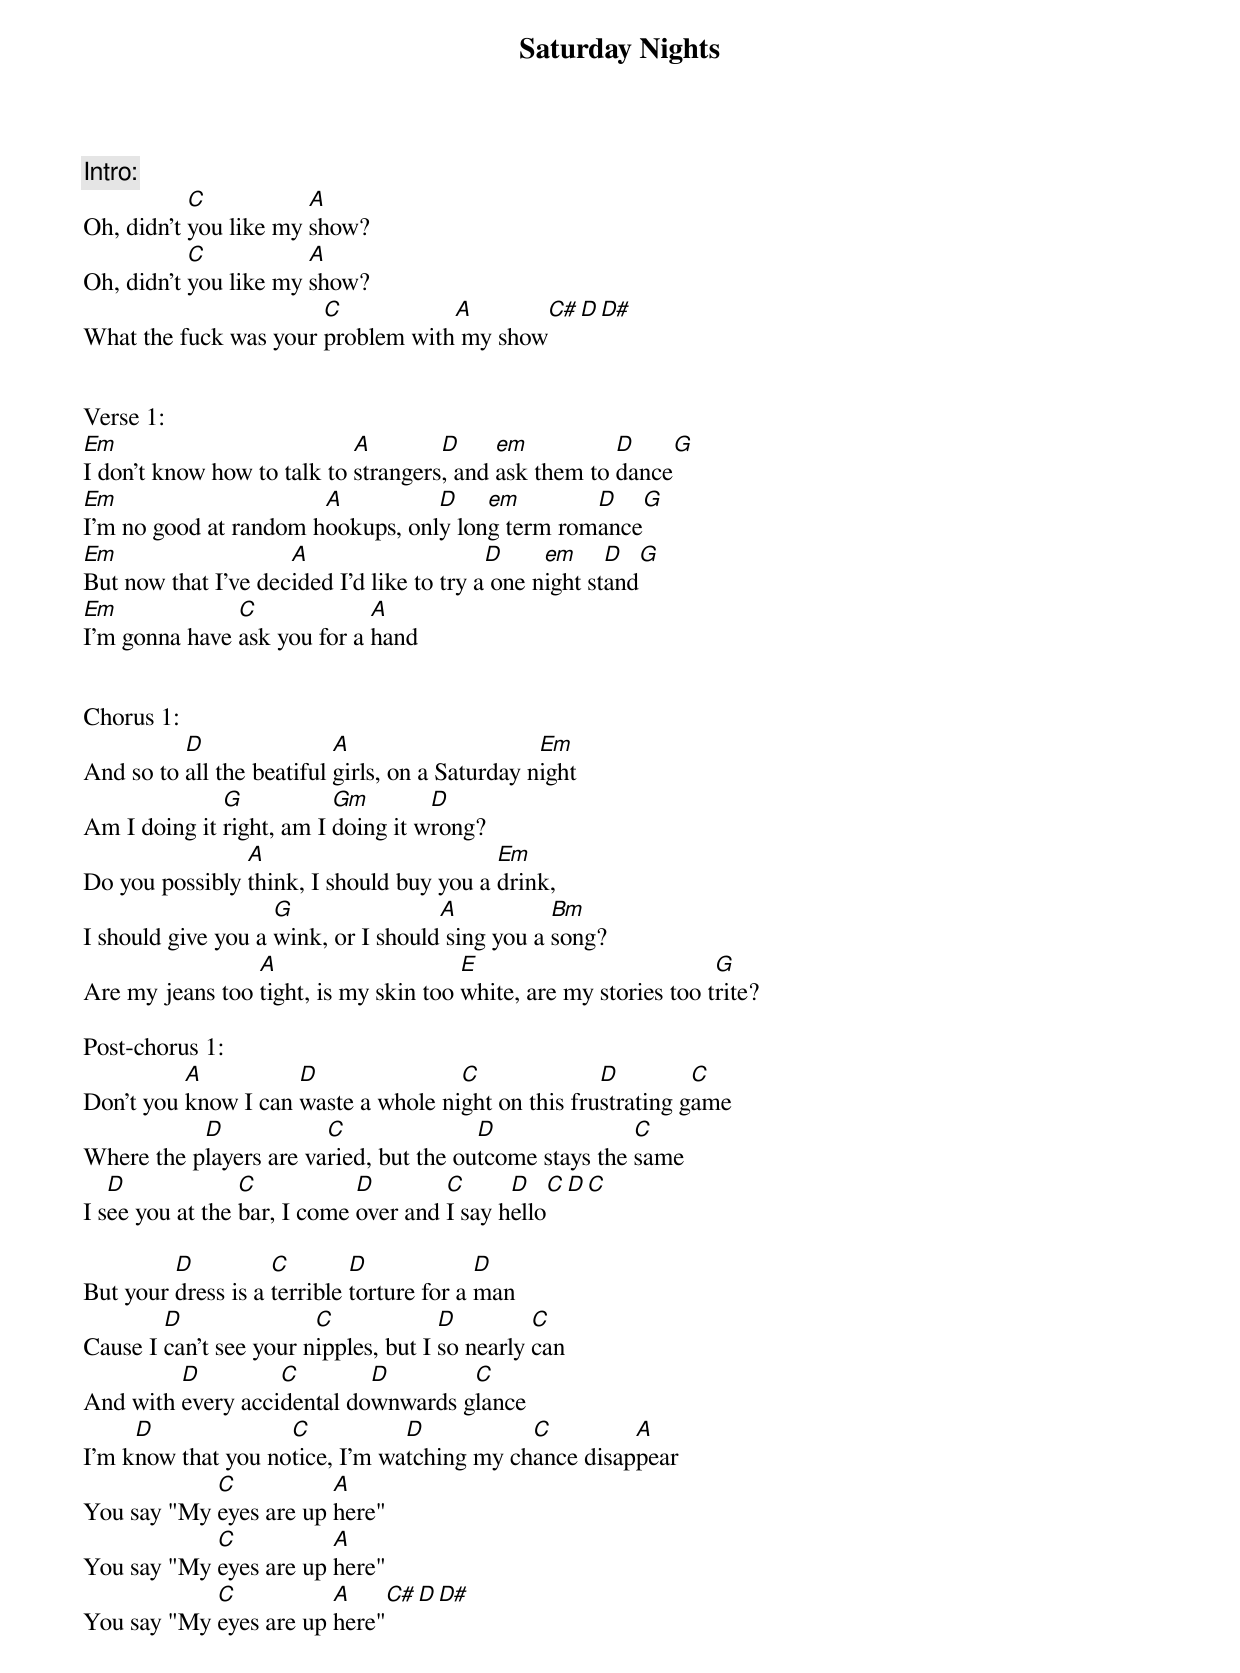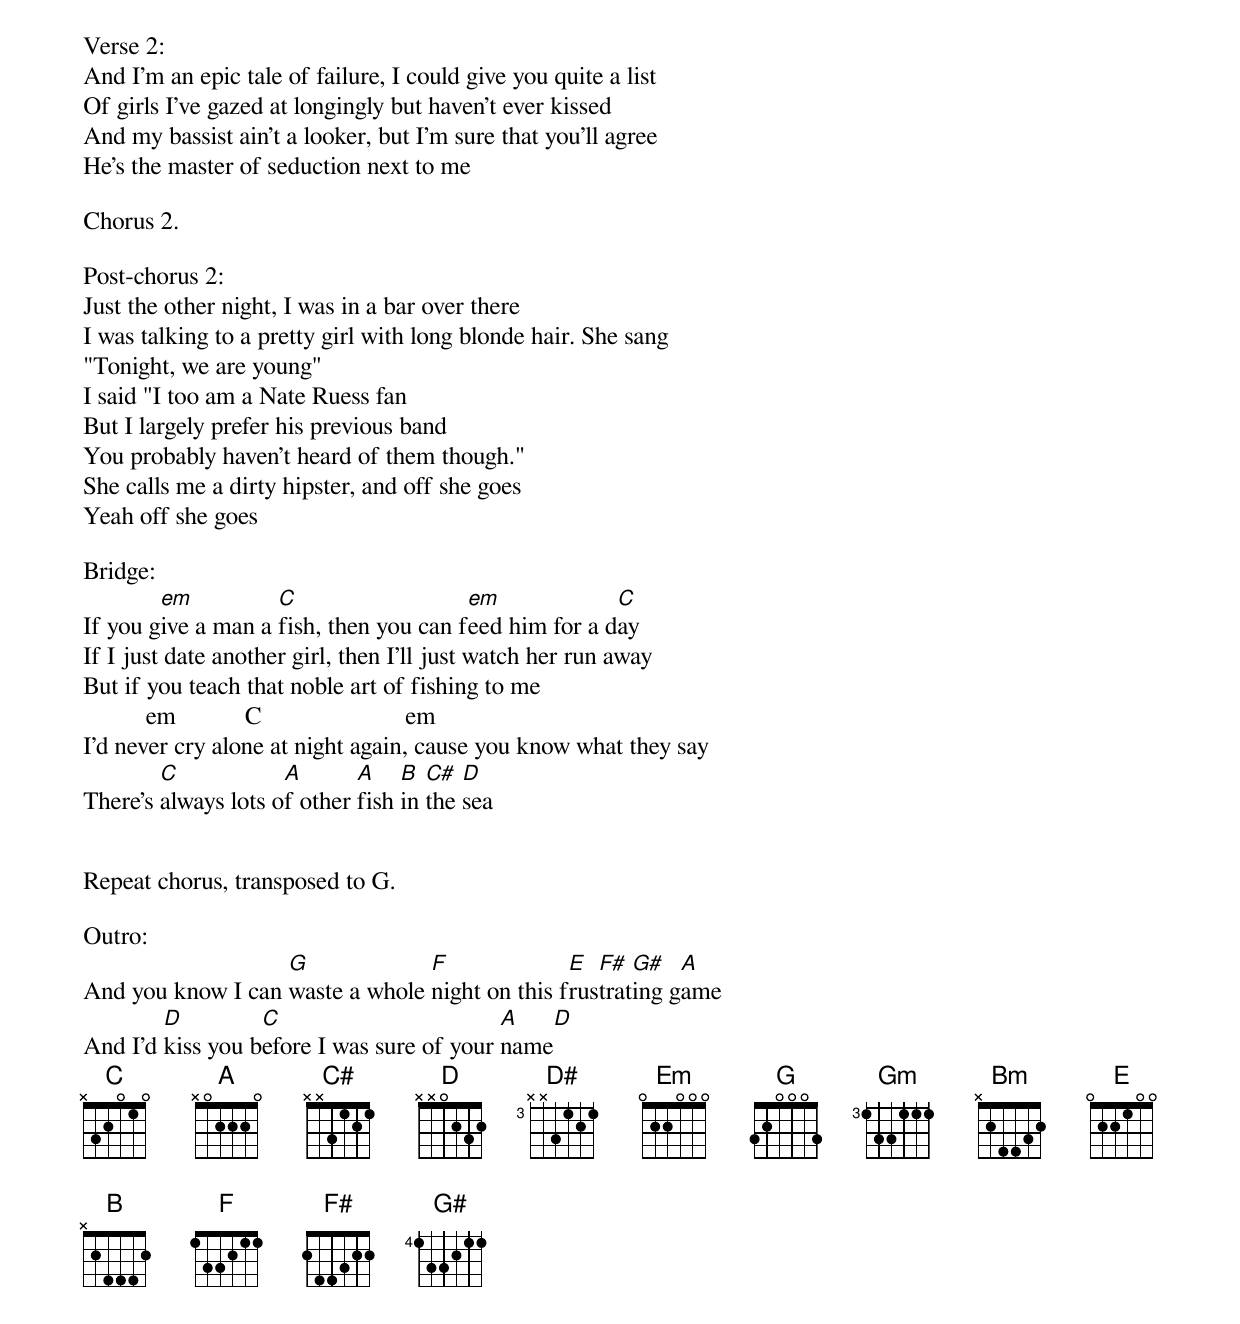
Saturday Nights

Intro:
           C           A
Oh, didn't you like my show?
           C           A
Oh, didn't you like my show?
                       C           A           C# D D#
What the fuck was your problem with my show


Verse 1:
Em                          A        D     em          D       G
I don't know how to talk to strangers, and ask them to dance
Em                     A          D    em        D     G
I'm no good at random hookups, only long term romance
Em                   A                     D     em     D    G
But now that I've decided I'd like to try a one night stand
Em             C             A
I'm gonna have ask you for a hand


Chorus 1:
          D                A                     Em
And so to all the beatiful girls, on a Saturday night
              G           Gm        D
Am I doing it right, am I doing it wrong?
                A                         Em
Do you possibly think, I should buy you a drink,
                    G                A           Bm
I should give you a wink, or I should sing you a song?
                 A                     E                          G
Are my jeans too tight, is my skin too white, are my stories too trite?

Post-chorus 1:
          A          D               C              D         C
Don't you know I can waste a whole night on this frustrating game
           D            C               D               C
Where the players are varied, but the outcome stays the same
   D             C           D        C      D     C     D     C
I see you at the bar, I come over and I say hello

         D          C        D             D
But your dress is a terrible torture for a man
        D               C             D         C
Cause I can't see your nipples, but I so nearly can
         D         C        D        C
And with every accidental downwards glance
     D              C           D           C         A
I'm know that you notice, I'm watching my chance disappear
            C           A
You say "My eyes are up here"
            C           A
You say "My eyes are up here"
            C           A       C# D D#
You say "My eyes are up here"


Verse 2:
And I'm an epic tale of failure, I could give you quite a list
Of girls I've gazed at longingly but haven't ever kissed
And my bassist ain't a looker, but I'm sure that you'll agree
He's the master of seduction next to me

Chorus 2.

Post-chorus 2:
Just the other night, I was in a bar over there
I was talking to a pretty girl with long blonde hair. She sang
"Tonight, we are young"
I said "I too am a Nate Ruess fan
But I largely prefer his previous band
You probably haven't heard of them though."
She calls me a dirty hipster, and off she goes
Yeah off she goes

Bridge:
        em          C                   em             C
If you give a man a fish, then you can feed him for a day
If I just date another girl, then I'll just watch her run away
But if you teach that noble art of fishing to me
          em           C                       em
I'd never cry alone at night again, cause you know what they say
        C            A       A    B  C#  D
There's always lots of other fish in the sea


Repeat chorus, transposed to G.

Outro:
                   G             F              E  F#  G#   A
And you know I can waste a whole night on this frustrating game
        D         C                        A       D
And I'd kiss you before I was sure of your name
